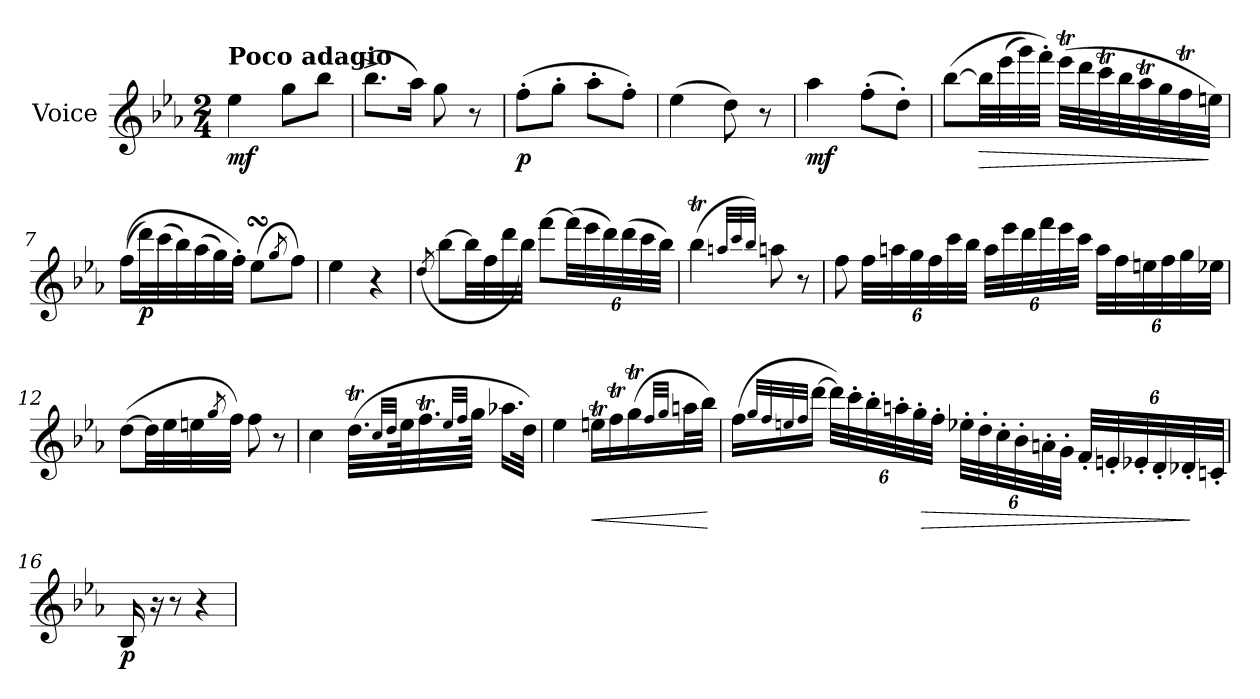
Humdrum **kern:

**kern	**dynam
*part1	*part1
*staff1	*staff1
*I"Voice	*
*I'V	*
*clefG2	*
*k[b-e-a-]	*
*M2/4	*
*MM40	*
=1	=1
!LO:TX:a:B:t=Poco adagio	!
!	!LO:DY:b
4ee-\	mf
8gg\L	.
8bb-\J	.
=2	=2
(>8.bb-^\L	.
16aa-\Jk)	.
8gg\	.
8r	.
=3	=3
!	!LO:DY:b
(>8ff'\L	p
8gg'\J	.
8aa-'\L	.
8ff'\J)	.
=4	=4
(>4ee-\	.
8dd\)	.
8r	.
=5	=5
!	!LO:DY:b
4aa-\	mf
(>8ff'\L	.
8dd'\J)	.
=6	=6
(>[8bb-\L	.
!	!LO:HP:b
32bb-\LL]	>
(>32eee-\	.
32ggg\)	.
32fff'\JJJ)	.
(>32eee-T\LLL	.
32ddd\	.
32cccT\	.
32bb-\	.
32aa-T\	.
32gg\	.
32ffT\	.
32een\JJJ)	]
!!LO:LB:g=z
=7	=7
(>(>16ff\LL	.
!	!LO:DY:b
32ddd\L)	p
(>32ccc\	.
32bb-\)	.
(>32aa-\	.
32gg\)	.
32ff'\JJJ)	.
(>8ee-sSSs\L	.
8qgg/	.
8ff\J)	.
=8	=8
4ee-\	.
4r	.
=9	=9
(>8qdd/	.
[8bb-\L	.
32bb-\LL]	.
32ff\	.
32ddd\	.
32bb-\JJJ)	.
[8fff\L	.
*Xbrackettup	*
(>48fff\LL]	.
48eee-\	.
48ddd\)	.
(>48ddd\	.
48ccc\	.
48bb-\JJJ)	.
=10	=10
(>4bb-T\	.
32qaan/LLL	.
32qccc/	.
32qbb-/JJJ)	.
8aan\	.
8r	.
!!LO:LB:g=z
=11	=11
8ff\	.
48ff\LLL	.
48aan\	.
48gg\	.
48ff\	.
48ccc\	.
48bb-\JJJ	.
48aa\LLL	.
48eee-\	.
48ddd\	.
48fff\	.
48eee-\	.
48ccc\JJJ	.
48aa\LLL	.
48ff\	.
48een\	.
48ff\	.
48gg\	.
48ee-X\JJJ	.
=12	=12
(>[8dd\L	.
32dd\LL]	.
32ee-\	.
32een\	.
8qgg/	.
32ff\JJJ)	.
8ff\	.
8r	.
=13	=13
4cc\	.
(>32.ddt\LLL	.
32qcc/LLL	.
32qdd/JJJ	.
64ee-\K	.
32.ffT\	.
32qee-/LLL	.
32qff/JJJ	.
64gg\JJJk	.
16.aa-X\LL	.
32dd\JJk)	.
!!LO:LB:g=z
=14	=14
4ee-\	.
!	!LO:HP:b
16eent\LL	<
16ffT\	.
(>16ggt\	.
32qff/LLL	.
32qgg/JJJ	.
32aan\L	.
32bb-\JJJ)	.
.	[
=15	=15
(>16ff\LL	.
32qgg/LLL	.
32qff/	.
32qeen/	.
32qff/JJJ	.
[16ddd\JJ	.
48ddd\LLL])	.
48ccc'\	.
48bb-'\	.
48aan'\	.
48gg'\	.
!	!LO:HP:b
48ff'\JJJ	>
48ee-X'\LLL	.
48dd'\	.
48cc'\	.
48b-'\	.
48an'\	.
48g'\JJJ	.
48f'/LLL	.
48en'/	.
48e-X'/	.
48d'/	.
48d-X'i/	.
48cn'/JJJ	]
=16	=16
!	!LO:DY:b
16B-/	p
16r	.
8r	.
4r	.
=	=
*-	*-
